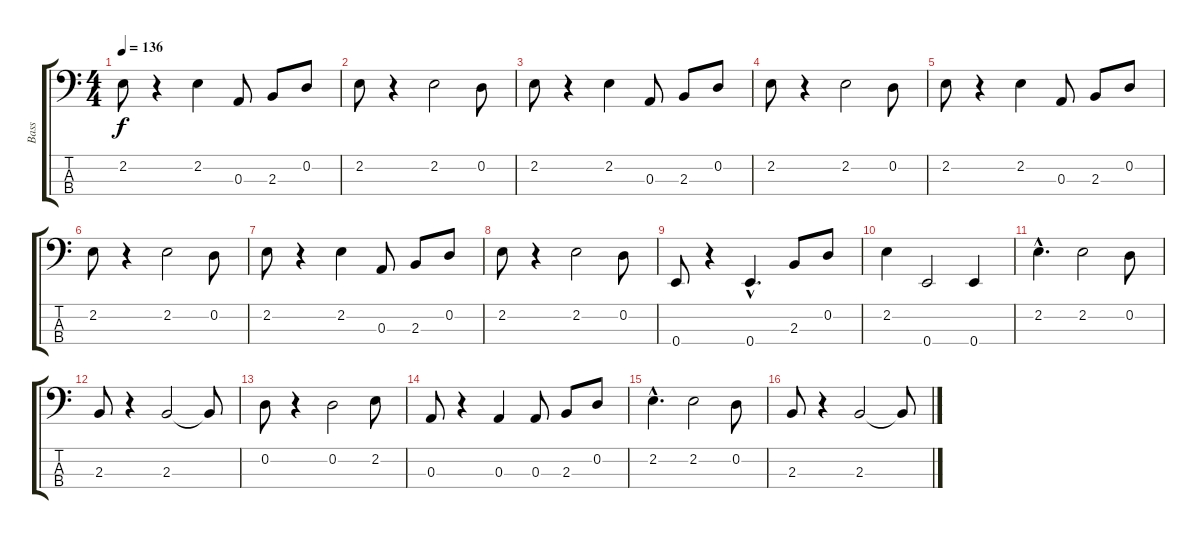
\track ("Bass" "Bass") {instrument electricbassfinger}
\staff {score tabs}
\tuning (G2 D2 A1 E1) {hide}
\ts (4 4)
\tempo 136
\clef f4
\ks c
2.2.8{dy f} r.4 2.2.4 0.3.8 2.3.8 0.2.8 |
2.2.8 r.4 2.2.2 0.2.8 |
2.2.8 r.4 2.2.4 0.3.8 2.3.8 0.2.8 |
2.2.8 r.4 2.2.2 0.2.8 |
2.2.8 r.4 2.2.4 0.3.8 2.3.8 0.2.8 |
2.2.8 r.4 2.2.2 0.2.8 |
2.2.8 r.4 2.2.4 0.3.8 2.3.8 0.2.8 |
2.2.8 r.4 2.2.2 0.2.8 |
0.4.8 r.4 0.4{hac}.4{d} 2.3.8 0.2.8 |
2.2.4 0.4.2 0.4.4 |
2.2{hac}.4{d} 2.2.2 0.2.8 |
2.3.8 r.4 2.3.2 2.3{t}.8 |
0.2.8 r.4 0.2.2 2.2.8 |
0.3.8 r.4 0.3.4 0.3.8 2.3.8 0.2.8 |
2.2{hac}.4{d} 2.2.2 0.2.8 |
2.3.8 r.4 2.3.2 2.3{t}.8
